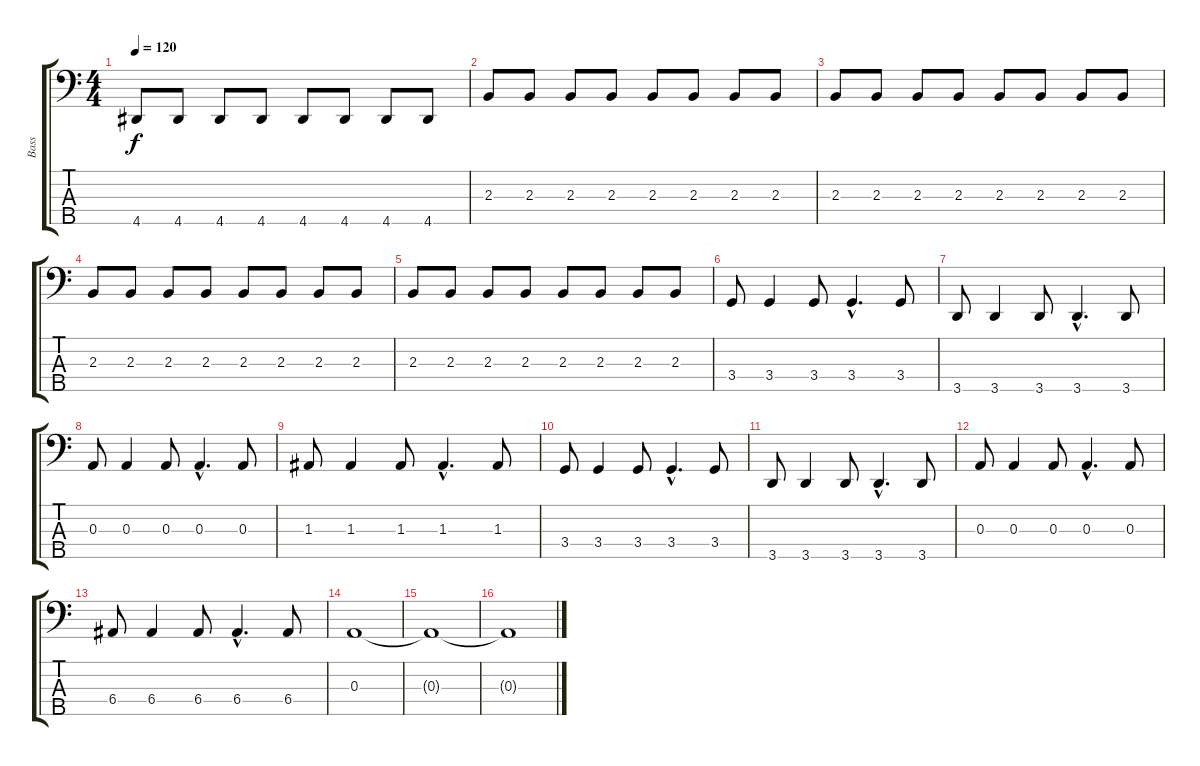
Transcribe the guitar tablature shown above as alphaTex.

\track ("Bass" "Bass") {instrument electricbassfinger}
\staff {score tabs}
\tuning (G2 D2 A1 E1 B0) {hide}
\ts (4 4)
\tempo 120
\clef f4
\ks c
4.5.8{dy f} 4.5.8 4.5.8 4.5.8 4.5.8 4.5.8 4.5.8 4.5.8 |
2.3.8 2.3.8 2.3.8 2.3.8 2.3.8 2.3.8 2.3.8 2.3.8 |
2.3.8 2.3.8 2.3.8 2.3.8 2.3.8 2.3.8 2.3.8 2.3.8 |
2.3.8 2.3.8 2.3.8 2.3.8 2.3.8 2.3.8 2.3.8 2.3.8 |
2.3.8 2.3.8 2.3.8 2.3.8 2.3.8 2.3.8 2.3.8 2.3.8 |
3.4.8 3.4.4 3.4.8 3.4{hac}.4{d} 3.4.8 |
3.5.8 3.5.4 3.5.8 3.5{hac}.4{d} 3.5.8 |
0.3.8 0.3.4 0.3.8 0.3{hac}.4{d} 0.3.8 |
1.3.8 1.3.4 1.3.8 1.3{hac}.4{d} 1.3.8 |
3.4.8 3.4.4 3.4.8 3.4{hac}.4{d} 3.4.8 |
3.5.8 3.5.4 3.5.8 3.5{hac}.4{d} 3.5.8 |
0.3.8 0.3.4 0.3.8 0.3{hac}.4{d} 0.3.8 |
6.4.8 6.4.4 6.4.8 6.4{hac}.4{d} 6.4.8 |
0.3.1 |
0.3{t}.1 |
0.3{t}.1
